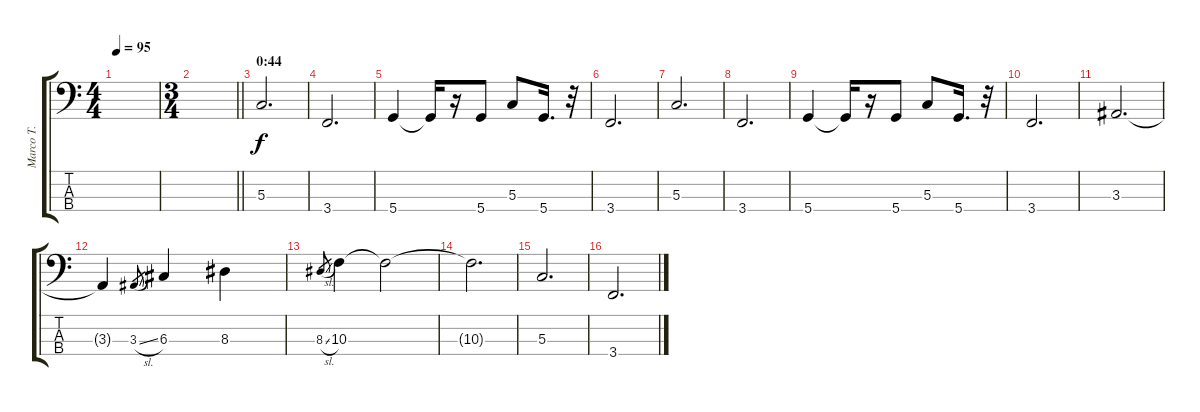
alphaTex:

\track ("Marco T." "Marco T.") {instrument electricbassfinger}
\staff {score tabs}
\tuning (F2 C2 G1 D1) {hide}
\ts (4 4)
\tempo 95
\clef f4
\ks c
|
\ts (3 4)
\barLineRight lightlight
|
\section ("" "0:44")
5.3.2{d volume 10} |
3.4.2{d} |
5.4.4 5.4{t}.16 r.16 5.4.8 5.3.8 5.4.16{d} r.32 |
3.4.2{d} |
5.3.2{d} |
3.4.2{d} |
5.4.4 5.4{t}.16 r.16 5.4.8 5.3.8 5.4.16{d} r.32 |
3.4.2{d} |
3.3.2{d} |
3.3{t}.4 3.3{sl}.8{gr} 6.3.4 8.3.4 |
8.3{sl}.8{gr} 10.3.4 10.3{t}.2 |
10.3{t}.2{d} |
5.3.2{d} |
3.4.2{d}
